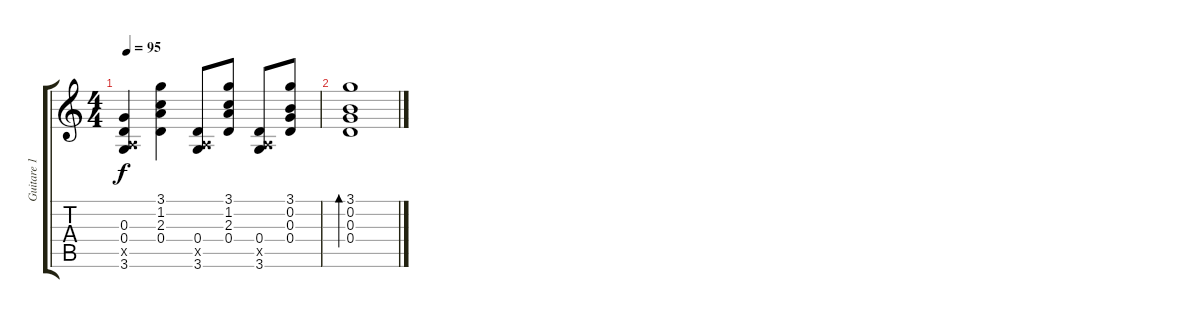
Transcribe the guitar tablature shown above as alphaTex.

\track ("Guitare 1" "Guitare 1") {instrument overdrivenguitar}
\staff {score tabs}
\tuning (E4 B3 G3 D3 A2 E2) {hide}
\ts (4 4)
\tempo 95
\clef g2
\ks c
(0.3 0.4 0.5{x} 3.6).4{dy f} (3.1 1.2 2.3 0.4).4 (0.4 0.5{x} 3.6).8 (3.1 1.2 2.3 0.4).8 (0.4 0.5{x} 3.6).8 (3.1 0.2 0.3 0.4).8 |
(3.1 0.2 0.3 0.4).1{bd 240}
